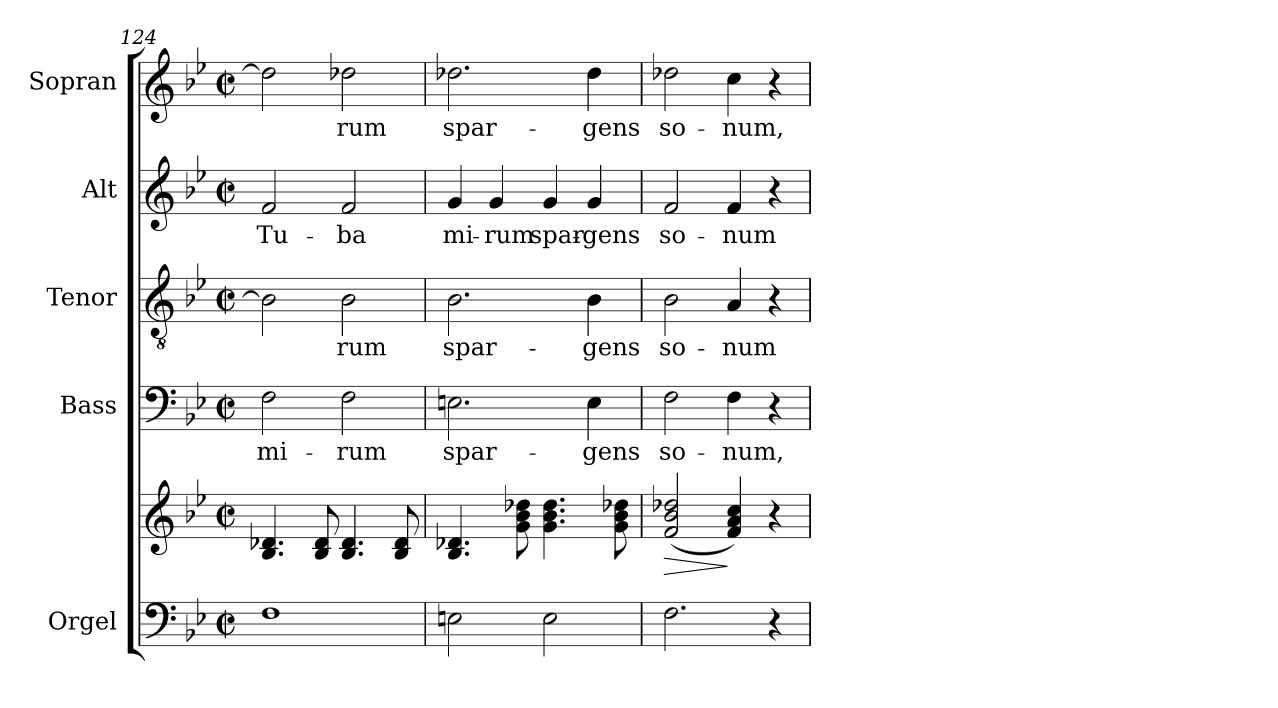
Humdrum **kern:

**kern	**kern	**dynam	**kern	**text	**kern	**text	**kern	**text	**kern	**text
*part5	*part5	*part5	*part4	*part4	*part3	*part3	*part2	*part2	*part1	*part1
*staff6	*staff5	*staff5/6	*staff4	*staff4	*staff3	*staff3	*staff2	*staff2	*staff1	*staff1
*I"Orgel	*	*	*I"Bass	*	*I"Tenor	*	*I"Alt	*	*I"Sopran	*
*I'Org.	*	*	*I'B.	*	*I'T.	*	*I'A.	*	*I'S.	*
*clefF4	*clefG2	*	*clefF4	*	*clefGv2	*	*clefG2	*	*clefG2	*
*k[b-e-]	*k[b-e-]	*	*k[b-e-]	*	*k[b-e-]	*	*k[b-e-]	*	*k[b-e-]	*
*B-:	*B-:	*	*B-:	*	*B-:	*	*B-:	*	*B-:	*
*M2/2	*M2/2	*	*M2/2	*	*M2/2	*	*M2/2	*	*M2/2	*
*met(c|)	*met(c|)	*	*met(c|)	*	*met(c|)	*	*met(c|)	*	*met(c|)	*
=124	=124	=124	=124	=124	=124	=124	=124	=124	=124	=124
!	!	!	!	!LO:LY:b	!	!	!	!LO:LY:b	!	!
1F	4.B-/ 4.d-X/	.	2F\	mi-	2B-\]	.	2f/	Tu-	2dd-\]	.
.	8B-/ 8d-/	.	.	.	.	.	.	.	.	.
!	!	!	!	!LO:LY:b	!	!LO:LY:b	!	!LO:LY:b	!	!LO:LY:b
.	4.B-/ 4.d-/	.	2F\	-rum	2B-\	-rum	2f/	-ba	2dd-X\	-rum
.	8B-/ 8d-/	.	.	.	.	.	.	.	.	.
=125	=125	=125	=125	=125	=125	=125	=125	=125	=125	=125
!	!	!	!	!LO:LY:b	!	!LO:LY:b	!	!LO:LY:b	!	!LO:LY:b
2En\	4.B-/ 4.d-X/	.	2.En\	spar-	2.B-\	spar-	4g/	mi-	2.dd-X\	spar-
!	!	!	!	!	!	!	!	!LO:LY:b	!	!
.	.	.	.	.	.	.	4g/	-rum	.	.
.	8g\ 8b-\ 8dd-X\	.	.	.	.	.	.	.	.	.
!	!	!	!	!	!	!	!	!LO:LY:b	!	!
2E\	4.g\ 4.b-\ 4.dd-\	.	.	.	.	.	4g/	spar-	.	.
!	!	!	!	!LO:LY:b	!	!LO:LY:b	!	!LO:LY:b	!	!LO:LY:b
.	.	.	4E\	-gens	4B-\	-gens	4g/	-gens	4dd-\	-gens
.	8g\ 8b-\ 8dd-X\	.	.	.	.	.	.	.	.	.
=126	=126	=126	=126	=126	=126	=126	=126	=126	=126	=126
!	!	!LO:HP:b	!	!LO:LY:b	!	!LO:LY:b	!	!LO:LY:b	!	!LO:LY:b
2.F\	(<2f/ 2b-/ 2dd-X/	>	2F\	so-	2B-\	so-	2f/	so-	2dd-X\	so-
!	!	!	!	!LO:LY:b	!	!LO:LY:b	!	!LO:LY:b	!	!LO:LY:b
.	4f/ 4a/ 4cc/)	]	4F\	-num,	4A/	-num	4f/	-num	4cc\	-num,
4r	4r	.	4r	.	4r	.	4r	.	4r	.
=	=	=	=	=	=	=	=	=	=	=
*-	*-	*-	*-	*-	*-	*-	*-	*-	*-	*-
